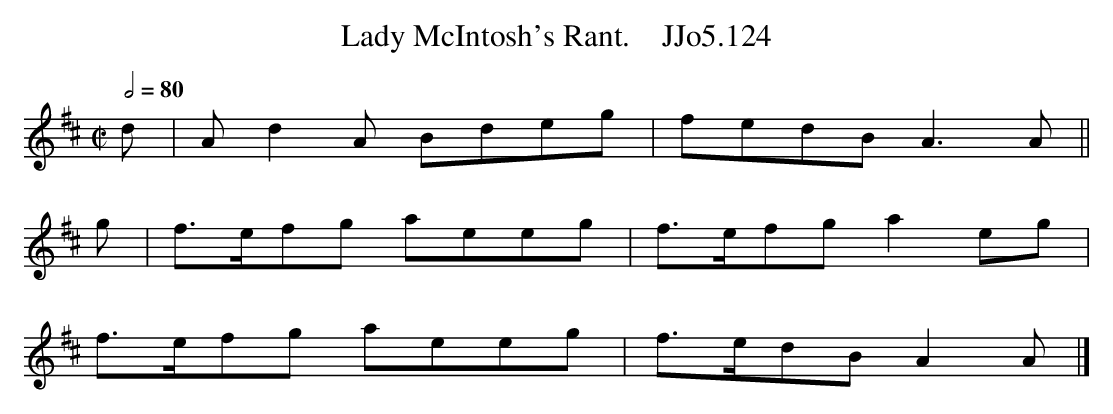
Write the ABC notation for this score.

X:1
T:Lady McIntosh's Rant.    JJo5.124
Q:1/2=80
M:C|
L:1/8
K:D
d|Ad2A Bdeg|fedB A3A||
g|f>efg aeeg|f>efg a2 eg|
f>efg aeeg|f>edB A2A |]
